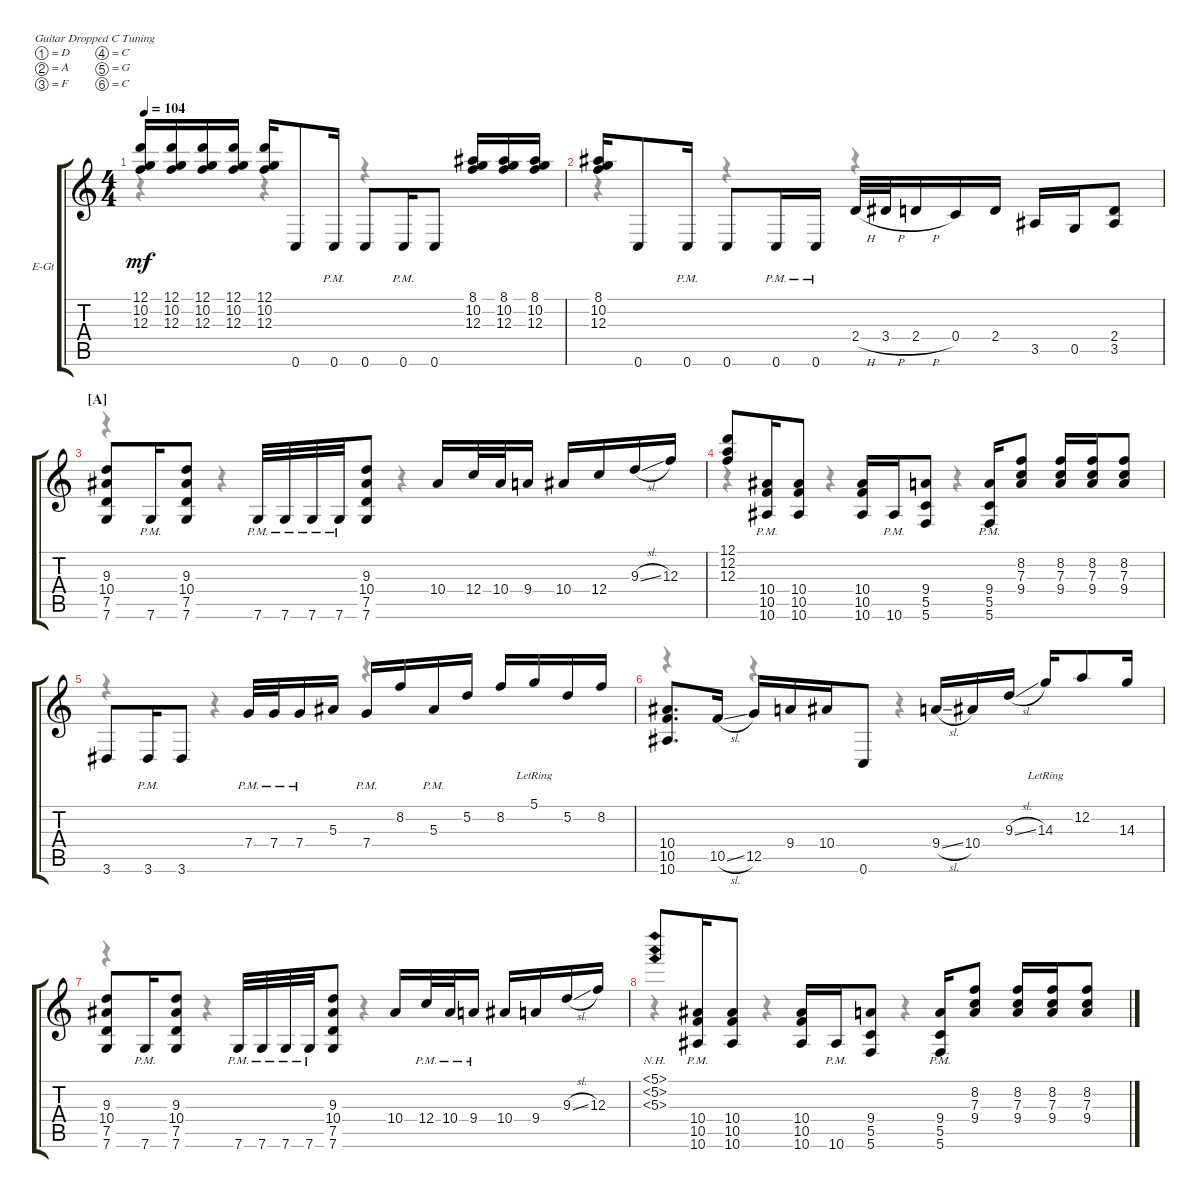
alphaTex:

\bracketExtendMode groupsimilarinstruments
\firstSystemTrackNameOrientation horizontal
\otherSystemsTrackNameOrientation horizontal
\track ("Guitar 1" "E-Gt") {instrument distortionguitar}
\staff {score tabs}
\tuning (D4 A3 F3 C3 G2 C2)
\voice
\ts (4 4)
\tempo 104
\clef g2
\ks c
(12.1 10.2 12.3).16{dy mf} (12.1 10.2 12.3).16 (12.1 10.2 12.3).16 (12.1 10.2 12.3).16 (12.1 10.2 12.3).16 0.6.8 0.6{pm}.16 0.6.8 0.6{pm}.16 0.6.8 (8.1 10.2 12.3).16 (8.1 10.2 12.3).16 (8.1 10.2 12.3).16 |
(8.1 10.2 12.3).16 0.6.8 0.6{pm}.16 0.6.8 0.6{pm}.16 0.6{pm}.16 2.4{h}.32 3.4{h}.32 2.4{h}.16 0.4.16 2.4.16 3.5.16 0.5.16 (3.5 2.4).8 |
\section ("A" "")
(7.6 7.5 10.4 9.3).8 7.6{pm}.16 (7.6 7.5 10.4 9.3).8 7.6{pm}.32 7.6{pm}.32 7.6{pm}.32 7.6{pm}.32 (7.6 7.5 10.4 9.3).8 10.4.16 12.4.32 10.4.32 9.4.16 10.4.16 12.4.16 9.3{sl}.16 12.3.16 |
(12.1 12.2 12.3).8 (10.6{pm} 10.5{pm} 10.4{pm}).16 (10.6 10.5 10.4).8 (10.6 10.5 10.4).16 10.6{pm}.16 (5.6 5.5 9.4).8 (5.6{pm} 5.5 9.4).16 (7.3 9.4 8.2).8 (8.2 7.3 9.4).16 (7.3 8.2 9.4).16 (7.3 8.2 9.4).8 |
3.6.8 3.6{pm}.16 3.6.8 7.4{pm}.32 7.4{pm}.32 7.4{pm}.16 5.3.16 7.4{pm}.16 8.2.16 5.3{pm}.16 5.2.16 8.2.16 5.1{lr}.16 5.2.16 8.2.16 |
(10.6 10.5 10.4).8{d} 10.5{sl}.16 12.5.16 9.4.16 10.4.16 0.6.8 9.4{sl}.16 10.4.16 9.3{sl}.16 14.3{lr}.16 12.2.8 14.3.16 |
(7.6 7.5 10.4 9.3).8 7.6{pm}.16 (7.6 7.5 10.4 9.3).8 7.6{pm}.32 7.6{pm}.32 7.6{pm}.32 7.6{pm}.32 (7.6 7.5 10.4 9.3).8 10.4.16 12.4{pm}.32 10.4{pm}.32 9.4{pm}.16 10.4.16 9.4.16 9.3{sl}.16 12.3.16 |
(5.1{nh} 5.2{nh} 5.3{nh}).8 (10.6{pm} 10.5{pm} 10.4{pm}).16 (10.6 10.5 10.4).8 (10.6 10.5 10.4).16 10.6{pm}.16 (5.6 5.5 9.4).8 (5.6{pm} 5.5 9.4).16 (7.3 9.4 8.2).8 (8.2 7.3 9.4).16 (7.3 8.2 9.4).16 (7.3 8.2 9.4).8
\voice
\clef g2
\ottava regular
\simile none
\ks c
r.4{dy mf} r.4 r.4 |
r.4 r.4 r.4 |
r.4 r.4 r.4 |
r.4 r.4 r.4 |
r.4 r.4 r.4 |
r.4 r.4 r.4 |
r.4 r.4 r.4 |
r.4 r.4 r.4
